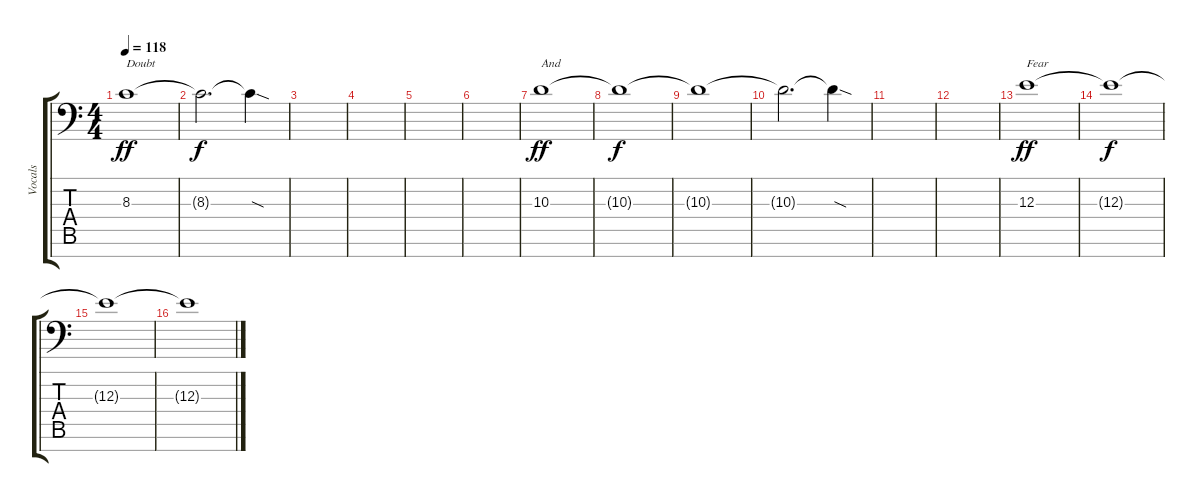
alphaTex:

\track ("Vocals" "Vocals") {instrument bassoon}
\staff {score tabs}
\tuning (D4 A3 E3 D3 A2 E2 A1) {hide}
\ts (4 4)
\tempo 118
\clef f4
\ks c
8.3.1{txt "Doubt" dy ff volume 16} |
8.3{t}.2{d dy f} 8.3{sod t}.4 |
|
|
|
|
10.3.1{txt "And" dy ff volume 16} |
10.3{t}.1{dy f} |
10.3{t}.1 |
10.3{t}.2{d} 10.3{sod t}.4 |
|
\section ("" "")
|
12.3.1{txt "Fear" dy ff volume 16} |
12.3{t}.1{dy f} |
12.3{t}.1 |
12.3{t}.1
